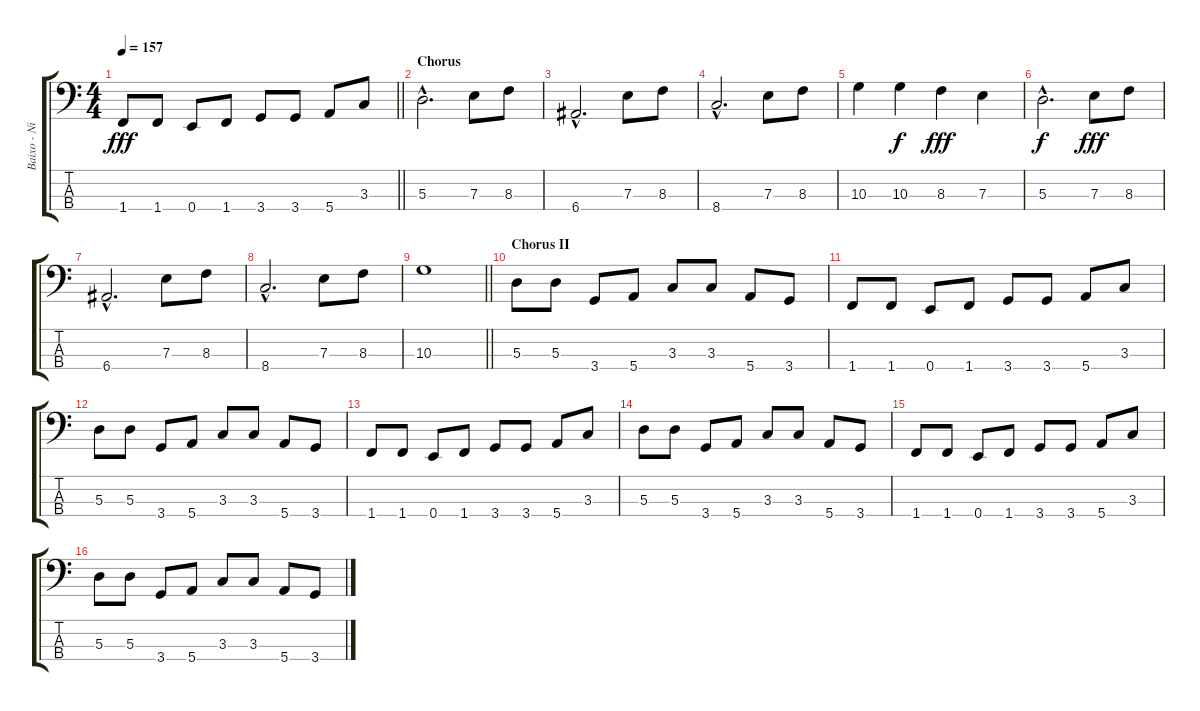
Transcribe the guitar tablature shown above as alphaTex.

\track ("Baixo - Nikola" "Baixo - Ni") {instrument electricbasspick}
\staff {score tabs}
\tuning (G2 D2 A1 E1) {hide}
\ts (4 4)
\tempo 157
\clef f4
\barLineRight lightlight
\ks c
1.4.8{dy fff} 1.4.8 0.4.8 1.4.8 3.4.8 3.4.8 5.4.8 3.3.8 |
\section ("" "Chorus")
5.3{hac}.2{d} 7.3.8 8.3.8 |
6.4{hac}.2{d} 7.3.8 8.3.8 |
8.4{hac}.2{d} 7.3.8 8.3.8 |
10.3.4 10.3.4{dy f} 8.3.4{dy fff} 7.3.4 |
5.3{hac}.2{d dy f} 7.3.8{dy fff} 8.3.8 |
6.4{hac}.2{d} 7.3.8 8.3.8 |
8.4{hac}.2{d} 7.3.8 8.3.8 |
\barLineRight lightlight
10.3.1 |
\section ("" "Chorus II")
5.3.8 5.3.8 3.4.8 5.4.8 3.3.8 3.3.8 5.4.8 3.4.8 |
1.4.8 1.4.8 0.4.8 1.4.8 3.4.8 3.4.8 5.4.8 3.3.8 |
5.3.8 5.3.8 3.4.8 5.4.8 3.3.8 3.3.8 5.4.8 3.4.8 |
1.4.8 1.4.8 0.4.8 1.4.8 3.4.8 3.4.8 5.4.8 3.3.8 |
5.3.8 5.3.8 3.4.8 5.4.8 3.3.8 3.3.8 5.4.8 3.4.8 |
1.4.8 1.4.8 0.4.8 1.4.8 3.4.8 3.4.8 5.4.8 3.3.8 |
5.3.8 5.3.8 3.4.8 5.4.8 3.3.8 3.3.8 5.4.8 3.4.8
